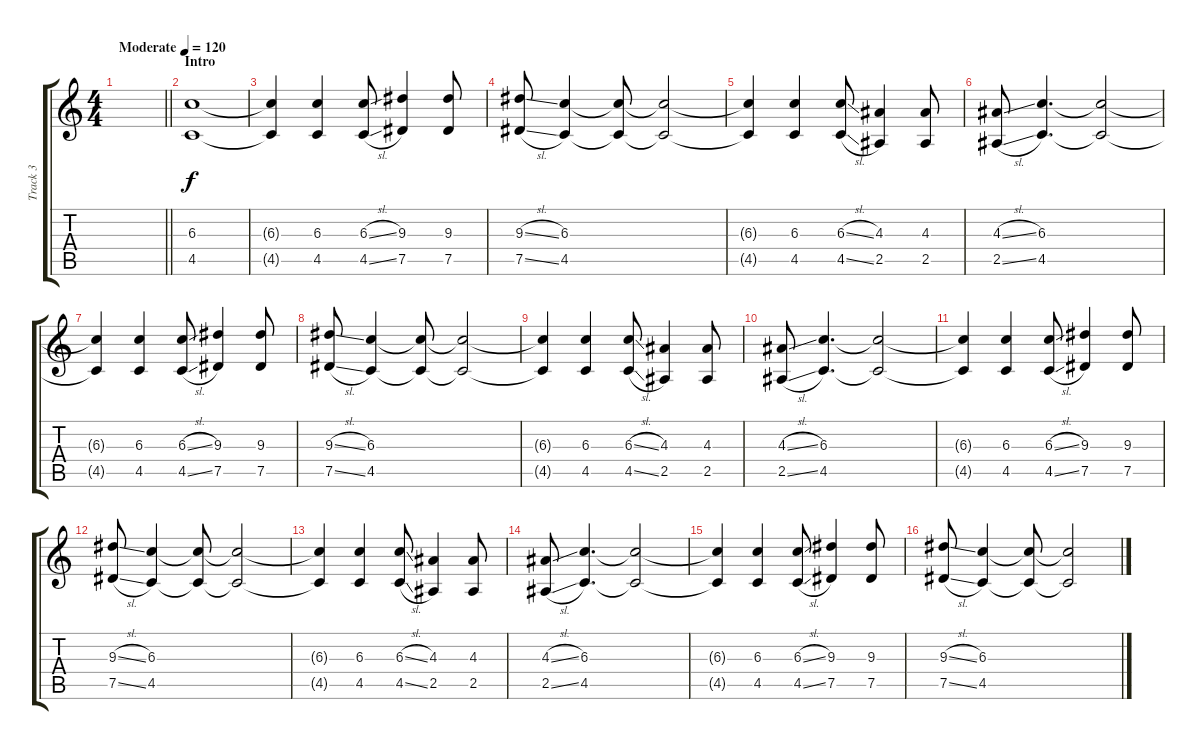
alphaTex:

\track ("Track 3" "Track 3") {instrument electricguitarjazz}
\staff {score tabs}
\tuning (Eb4 Bb3 Gb3 Db3 Ab2 Db2) {hide}
\ts (4 4)
\tempo (120 "Moderate")
\clef g2
\barLineRight lightlight
\ks c
|
\section ("" "Intro")
(6.3 4.5).1 |
(6.3{t} 4.5{t}).4 (6.3 4.5).4 (6.3{sl} 4.5{sl}).8 (9.3 7.5).4 (9.3 7.5).8 |
(9.3{sl} 7.5{sl}).8 (6.3 4.5).4 (6.3{t} 4.5{t}).8 (6.3{t} 4.5{t}).2 |
(6.3{t} 4.5{t}).4 (6.3 4.5).4 (6.3{sl} 4.5{sl}).8 (4.3 2.5).4 (4.3 2.5).8 |
(4.3{sl} 2.5{sl}).8 (6.3 4.5).4{d} (6.3{t} 4.5{t}).2 |
(6.3{t} 4.5{t}).4 (6.3 4.5).4 (6.3{sl} 4.5{sl}).8 (9.3 7.5).4 (9.3 7.5).8 |
(9.3{sl} 7.5{sl}).8 (6.3 4.5).4 (6.3{t} 4.5{t}).8 (6.3{t} 4.5{t}).2 |
(6.3{t} 4.5{t}).4 (6.3 4.5).4 (6.3{sl} 4.5{sl}).8 (4.3 2.5).4 (4.3 2.5).8 |
(4.3{sl} 2.5{sl}).8 (6.3 4.5).4{d} (6.3{t} 4.5{t}).2 |
(6.3{t} 4.5{t}).4 (6.3 4.5).4 (6.3{sl} 4.5{sl}).8 (9.3 7.5).4 (9.3 7.5).8 |
(9.3{sl} 7.5{sl}).8 (6.3 4.5).4 (6.3{t} 4.5{t}).8 (6.3{t} 4.5{t}).2 |
(6.3{t} 4.5{t}).4 (6.3 4.5).4 (6.3{sl} 4.5{sl}).8 (4.3 2.5).4 (4.3 2.5).8 |
(4.3{sl} 2.5{sl}).8 (6.3 4.5).4{d} (6.3{t} 4.5{t}).2 |
(6.3{t} 4.5{t}).4 (6.3 4.5).4 (6.3{sl} 4.5{sl}).8 (9.3 7.5).4 (9.3 7.5).8 |
(9.3{sl} 7.5{sl}).8 (6.3 4.5).4 (6.3{t} 4.5{t}).8 (6.3{t} 4.5{t}).2
